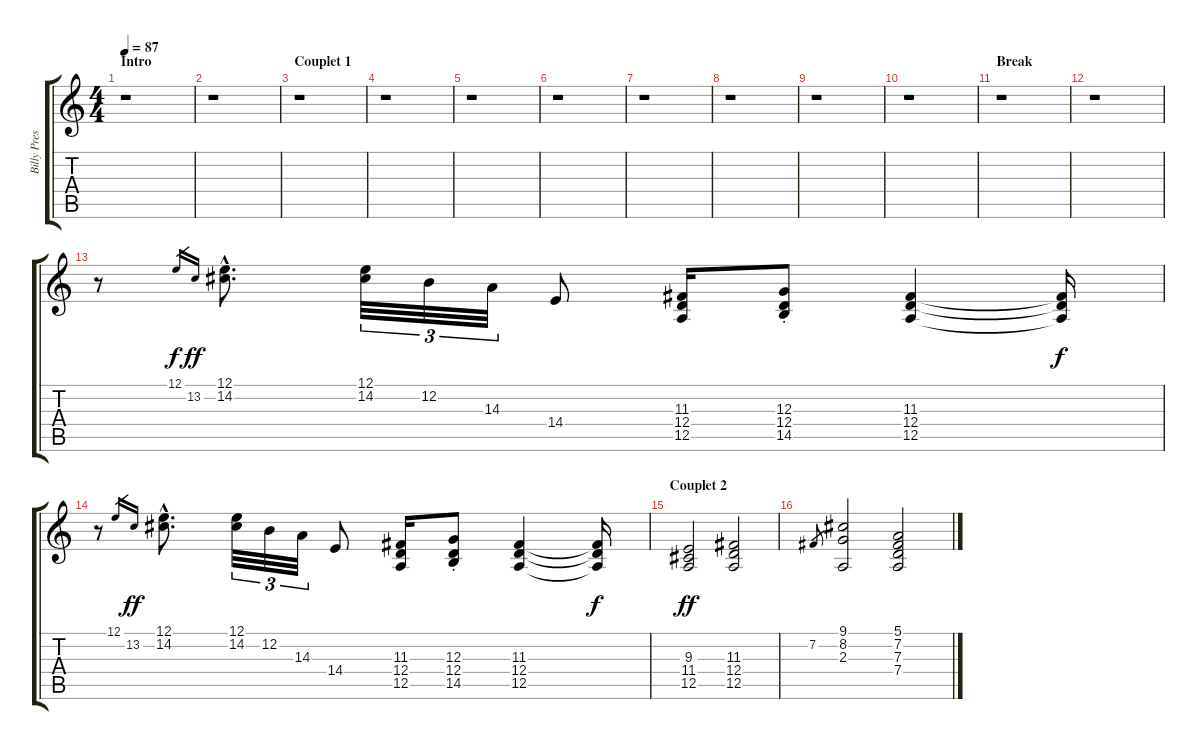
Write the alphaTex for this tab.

\track ("Billy Preston (Piano)" "Billy Pres") {instrument electricpiano1}
\staff {score tabs}
\tuning (E4 B3 G3 D3 A2 E2) {hide}
\ts (4 4)
\section ("" "Intro")
\tempo 87
\clef g2
\ks c
r.1{dy f instrument electricpiano1} |
r.1 |
\section ("" "Couplet 1")
r.1 |
r.1 |
r.1 |
r.1 |
r.1 |
r.1 |
r.1 |
r.1 |
\section ("" "Break")
r.1 |
r.1 |
r.8{volume 9} 12.1.16{gr} 13.2.16{gr dy ff} (12.1{hac} 14.2{hac}).8{d} (12.1 14.2).32{tu (3 2)} 12.2.32{tu (3 2)} 14.3.32{tu (3 2)} 14.4.8 (11.3 12.4 12.5).16 (12.3{st} 12.4{st} 14.5{st}).8 (11.3 12.4 12.5).4 (11.3{t} 12.4{t} 12.5{t}).16{dy f} |
r.8 12.1.16{gr} 13.2.16{gr dy ff} (12.1{hac} 14.2{hac}).8{d} (12.1 14.2).32{tu (3 2)} 12.2.32{tu (3 2)} 14.3.32{tu (3 2)} 14.4.8 (11.3 12.4 12.5).16 (12.3{st} 12.4{st} 14.5{st}).8 (11.3 12.4 12.5).4 (11.3{t} 12.4{t} 12.5{t}).16{dy f} |
\section ("" "Couplet 2")
(9.3 11.4 12.5).2{dy ff volume 6} (11.3 12.4 12.5).2 |
7.2.8{gr} (9.1 8.2 2.3).2 (5.1 7.2 7.3 7.4).2
